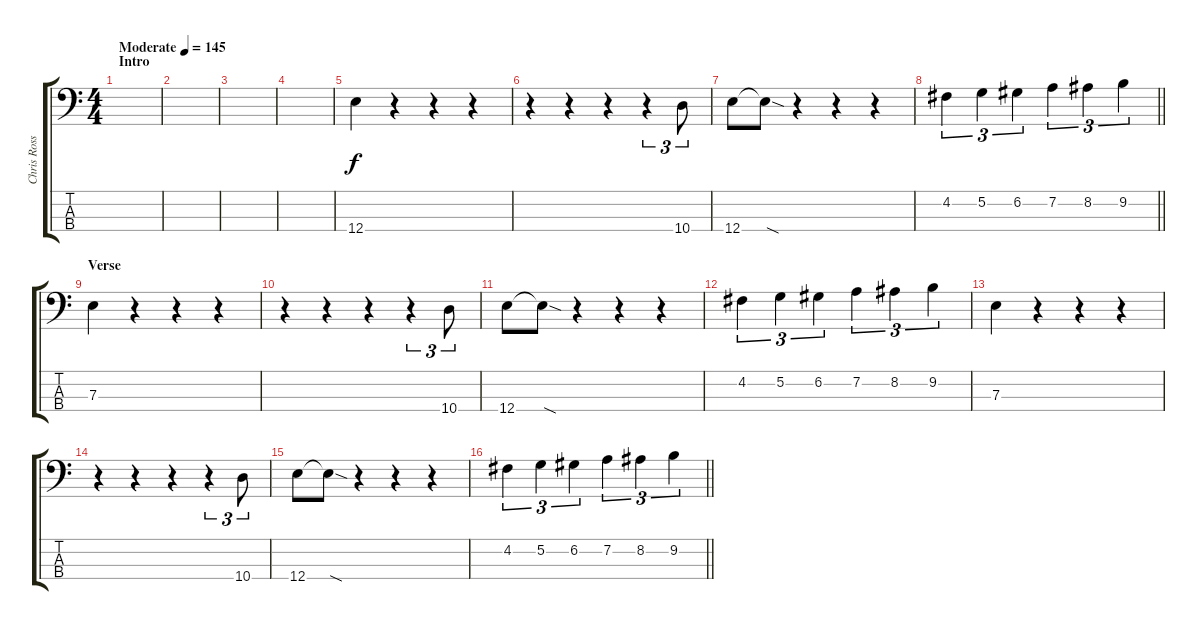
\track ("Chris Ross Bass" "Chris Ross") {instrument electricbasspick}
\staff {score tabs}
\tuning (G2 D2 A1 E1) {hide}
\ts (4 4)
\section ("" "Intro")
\tempo (145 "Moderate")
\clef f4
\ks c
|
|
|
|
12.4.4 r.4 r.4 r.4 |
r.4 r.4 r.4 r.4{tu (3 2)} 10.4.8{tu (3 2)} |
12.4.8 12.4{sod t}.8 r.4 r.4 r.4 |
\barLineRight lightlight
4.2.4{tu (3 2)} 5.2.4{tu (3 2)} 6.2.4{tu (3 2)} 7.2.4{tu (3 2)} 8.2.4{tu (3 2)} 9.2.4{tu (3 2)} |
\section ("" "Verse")
7.3.4 r.4 r.4 r.4 |
r.4 r.4 r.4 r.4{tu (3 2)} 10.4.8{tu (3 2)} |
12.4.8 12.4{sod t}.8 r.4 r.4 r.4 |
4.2.4{tu (3 2)} 5.2.4{tu (3 2)} 6.2.4{tu (3 2)} 7.2.4{tu (3 2)} 8.2.4{tu (3 2)} 9.2.4{tu (3 2)} |
7.3.4 r.4 r.4 r.4 |
r.4 r.4 r.4 r.4{tu (3 2)} 10.4.8{tu (3 2)} |
12.4.8 12.4{sod t}.8 r.4 r.4 r.4 |
\barLineRight lightlight
4.2.4{tu (3 2)} 5.2.4{tu (3 2)} 6.2.4{tu (3 2)} 7.2.4{tu (3 2)} 8.2.4{tu (3 2)} 9.2.4{tu (3 2)}
